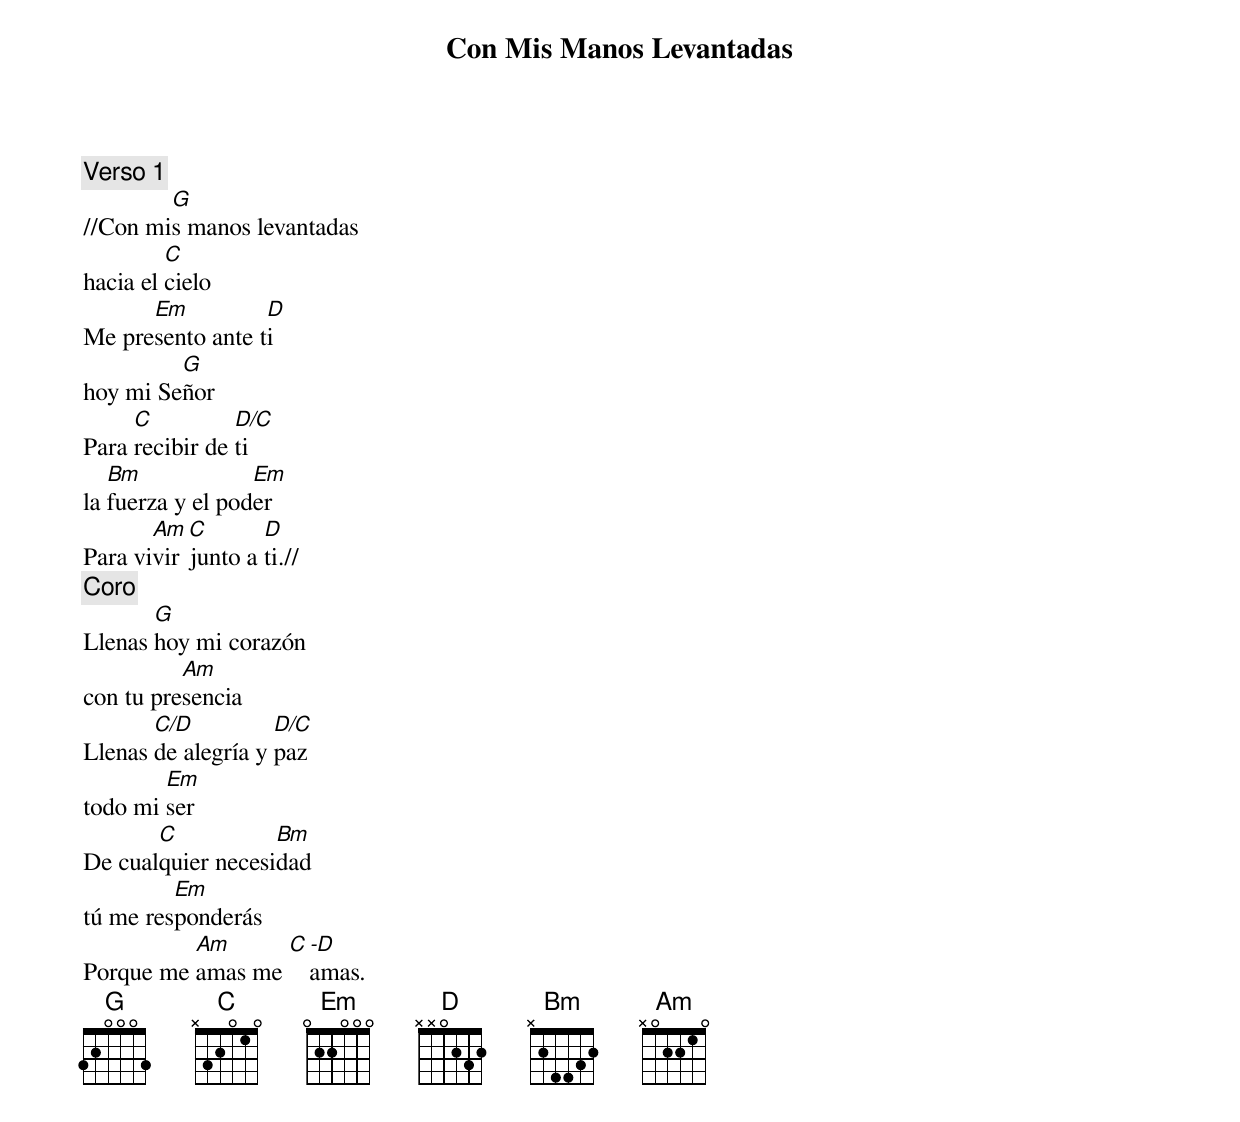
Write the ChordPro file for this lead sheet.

{title: Con Mis Manos Levantadas}
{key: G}
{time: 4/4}
{comment: Verso 1}
//Con mi[G]s manos levantadas
hacia el [C]cielo
Me pre[Em]sento ante t[D]i
hoy mi Se[G]ñor
Para [C]recibir de [D/C]ti
la [Bm]fuerza y el pod[Em]er
Para vi[Am]vir [C]junto a [D]ti.//
{comment: Coro}
Llenas [G]hoy mi corazón
con tu pre[Am]sencia
Llenas [C/D]de alegría y [D/C]paz
todo mi [Em]ser
De cual[C]quier necesi[Bm]dad
tú me res[Em]ponderás
Porque me [Am]amas me [C][-D]amas.
